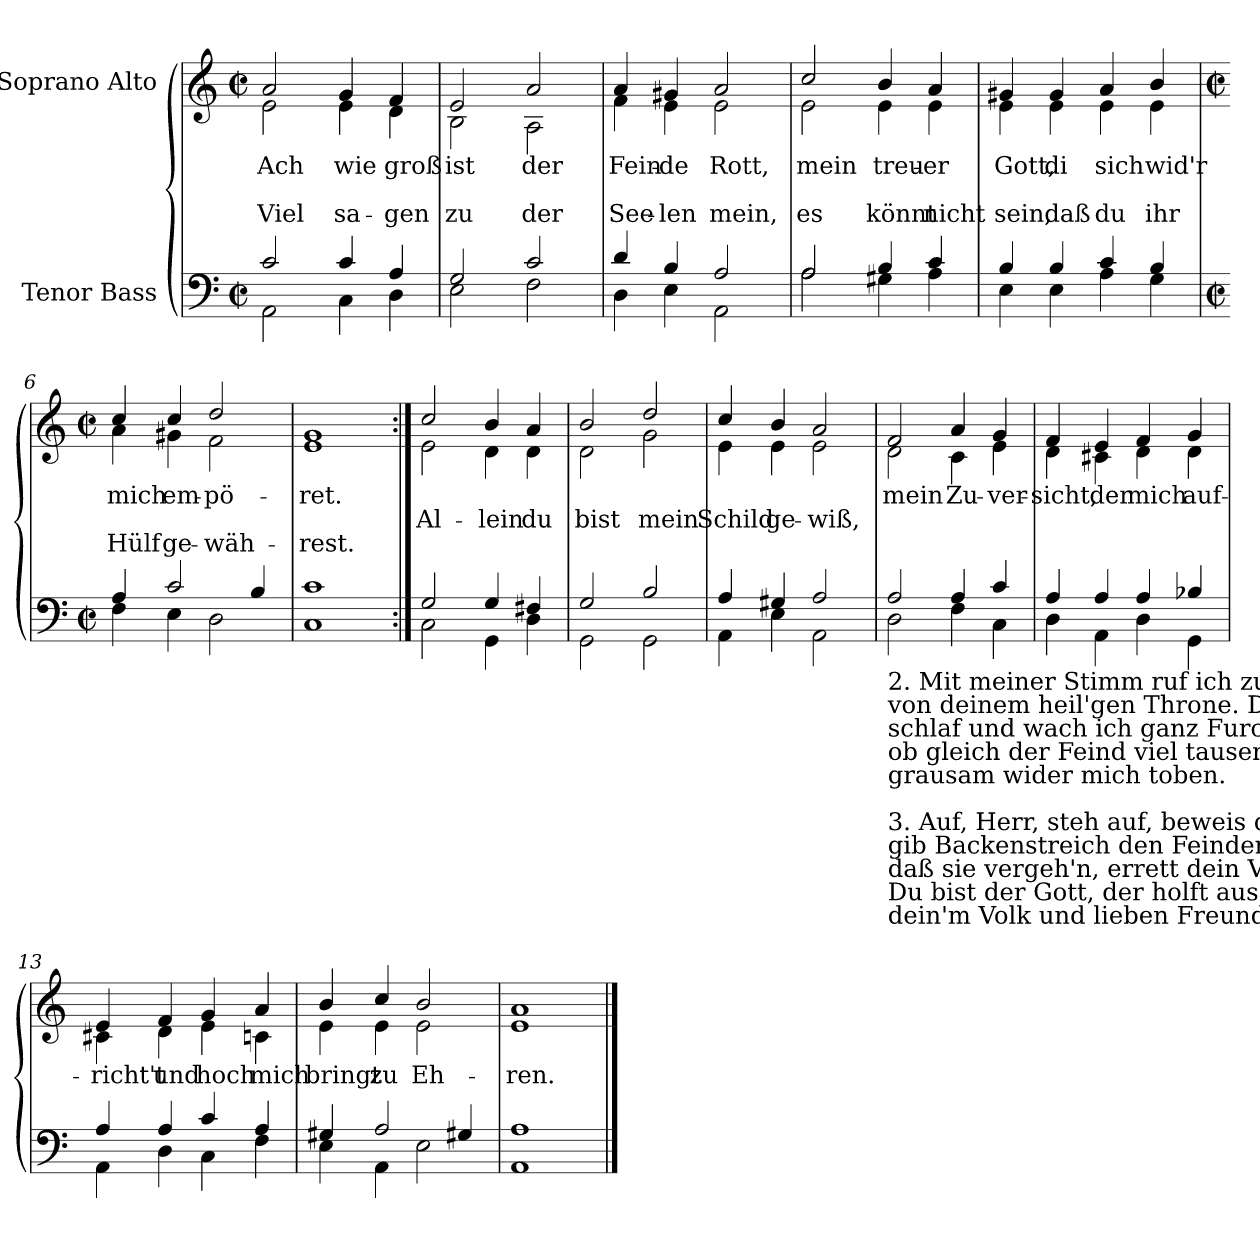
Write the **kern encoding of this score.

**kern	**kern	**text	**text	**text
*part2	*part1	*part1	*part1	*part1
*staff2	*staff1	*staff1	*staff1	*staff1
*I"Tenor Bass	*I"Soprano Alto	*	*	*
*clefF4	*clefG2	*	*	*
*k[]	*k[]	*	*	*
*C:	*C:	*	*	*
*M2/2	*M2/2	*	*	*
*met(c|)	*met(c|)	*	*	*
=1	=1	=1	=1	=1
*^	*	*	*	*
!	!	!LO:TX:a:cj:t=Cornelius Becker\n(1561-1604)	!	!	!
!	!	!LO:TX:a:cj:t=Heinrich Schütz\n(1585-1672)	!	!	!
!	!	!LO:TX:a:cj:t=Psalm 3, SWV 99	!	!	!
!	!	!	!LO:LY:b	!	!LO:LY:b
*	*	*^	*	*	*
2c/	2AA\	2a/	2e\	Ach	.	Viel
!	!	!	!	!LO:LY:b	!	!LO:LY:b
4c/	4C\	4g/	4e\	wie	.	sa-
!	!	!	!	!LO:LY:b	!	!LO:LY:b
4A/	4D\	4f/	4d\	-groß	.	gen
=2	=2	=2	=2	=2	=2	=2
!	!	!	!	!LO:LY:b	!	!LO:LY:b
2G/	2E\	2e/	2B\	ist	.	zu
!	!	!	!	!LO:LY:b	!	!LO:LY:b
2c/	2F\	2a/	2A\	der	.	der
=3	=3	=3	=3	=3	=3	=3
!	!	!	!	!LO:LY:b	!	!LO:LY:b
4d/	4D\	4a/	4f\	Fein-	.	-See-
!	!	!	!	!LO:LY:b	!	!LO:LY:b
4B/	4E\	4g#X/	4e\	-de	.	len
!	!	!	!	!LO:LY:b	!	!LO:LY:b
2A/	2AA\	2a/	2e\	Rott,	.	mein,
=4	=4	=4	=4	=4	=4	=4
!	!	!	!	!LO:LY:b	!	!LO:LY:b
2A/	2A\	2cc/	2e\	mein	.	es
!	!	!	!	!LO:LY:b	!	!LO:LY:b
4B/	4G#X\	4b/	4e\	treu-	.	-könnt
!	!	!	!	!LO:LY:b	!	!LO:LY:b
4c/	4A\	4a/	4e\	er	.	nicht
=5	=5	=5	=5	=5	=5	=5
!	!	!	!	!LO:LY:b	!	!LO:LY:b
4B/	4E\	4g#X/	4e\	Gott,	.	sein,
!	!	!	!	!LO:LY:b	!	!LO:LY:b
4B/	4E\	4g#/	4e\	di	.	daß
!	!	!	!	!LO:LY:b	!	!LO:LY:b
4c/	4A\	4a/	4e\	sich	.	du
!	!	!	!	!LO:LY:b	!	!LO:LY:b
4B/	4G\	4b/	4e\	wid'r	.	ihr
!!LO:LB:g=z	!!
=6	=6	=6	=6	=6	=6	=6
*M2/2	*	*M2/2	*	*	*	*
*met(c|)	*	*met(c|)	*	*	*	*
!	!	!	!	!LO:LY:b	!	!LO:LY:b
4A/	4F\	4cc/	4a\	mich	.	Hülf
!	!	!	!	!LO:LY:b	!	!LO:LY:b
2c/	4E\	4cc/	4g#X\	em-	.	-ge-
!	!	!	!	!LO:LY:b	!	!LO:LY:b
.	2D\	2dd/	2f\	-pö-	.	-wäh-
4B/	.	.	.	.	.	.
=7	=7	=7	=7	=7	=7	=7
!	!	!	!	!LO:LY:b	!	!LO:LY:b
1c/	1C\	1g/	1e\	-ret.	.	rest.
=8:|!	=8:|!	=8:|!	=8:|!	=8:|!	=8:|!	=8:|!
!	!	!	!	!	!LO:LY:b	!
2G/	2C\	2cc/	2e\	.	Al-	.
!	!	!	!	!	!LO:LY:b	!
4G/	4GG\	4b/	4d\	.	-lein	.
!	!	!	!	!	!LO:LY:b	!
4F#X/	4D\	4a/	4d\	.	du	.
=9	=9	=9	=9	=9	=9	=9
!	!	!	!	!	!LO:LY:b	!
2G/	2GG\	2b/	2d\	.	bist	.
!	!	!	!	!	!LO:LY:b	!
2B/	2GG\	2dd/	2g\	.	mein	.
=10	=10	=10	=10	=10	=10	=10
!	!	!	!	!	!LO:LY:b	!
4A/	4AA\	4cc/	4e\	.	Schild	.
!	!	!	!	!	!LO:LY:b	!
4G#X/	4E\	4b/	4e\	.	ge-	.
!	!	!	!	!	!LO:LY:b	!
2A/	2AA\	2a/	2e\	.	-wiß,	.
!!LO:LB:g=z	!!
=11	=11	=11	=11	=11	=11	=11
!LO:TX:b:t=2. Mit meiner Stimm ruf ich zu dir, dein Hülf kommt mir\nvon deinem heil'gen Throne. Darum weil du, Herr, hältest mich,\nschlaf und wach ich ganz Furcht und Sorgen ohne,\nob gleich der Feind viel tausend seind, die rings herüm mit Ungestüm\ngrausam wider mich toben.\n \n3. Auf, Herr, steh auf, beweis dein Kraft, die mir Hülf schafft,\ngib Backenstreich den Feinden, zerschmetter der Gottlosen Zähn,\ndaß sie vergeh'n, errett dein Volk und G'meinde!\nDu bist der Gott, der holft aus Not und Segen gibt zu jeder Frist\ndein'm Volk und lieben Freunden.	!	!	!	!	!	!
!	!	!	!	!LO:LY:b	!	!
2A/	2D\	2f/	2d\	mein	.	.
!	!	!	!	!LO:LY:b	!	!
4A/	4F\	4a/	4c\	Zu-	.	.
!	!	!	!	!LO:LY:b	!	!
4c/	4C\	4g/	4e\	-ver-	.	.
=12	=12	=12	=12	=12	=12	=12
!	!	!	!	!LO:LY:b	!	!
4A/	4D\	4f/	4d\	-sicht,	.	.
!	!	!	!	!LO:LY:b	!	!
4A/	4AA\	4e/	4c#X\	der	.	.
!	!	!	!	!LO:LY:b	!	!
4A/	4D\	4f/	4d\	mich	.	.
!	!	!	!	!LO:LY:b	!	!
4B-X/	4GG\	4g/	4d\	auf-	.	.
=13	=13	=13	=13	=13	=13	=13
!	!	!	!	!LO:LY:b	!	!
4A/	4AA\	4e/	4c#X\	-richt't	.	.
!	!	!	!	!LO:LY:b	!	!
4A/	4D\	4f/	4d\	und	.	.
!	!	!	!	!LO:LY:b	!	!
4c/	4C\	4g/	4e\	hoch	.	.
!	!	!	!	!LO:LY:b	!	!
4A/	4F\	4a/	4cn\	mich	.	.
=14	=14	=14	=14	=14	=14	=14
!	!	!	!	!LO:LY:b	!	!
4G#X/	4E\	4b/	4e\	bringt	.	.
!	!	!	!	!LO:LY:b	!	!
2A/	4AA\	4cc/	4e\	zu	.	.
!	!	!	!	!LO:LY:b	!	!
.	2E\	2b/	2e\	Eh-	.	.
4G#X/	.	.	.	.	.	.
=15	=15	=15	=15	=15	=15	=15
!	!	!	!	!LO:LY:b	!	!
1A/	1AA\	1a/	1e\	-ren.	.	.
*v	*v	*	*	*	*	*
*	*v	*v	*	*	*
==	==	==	==	==
*-	*-	*-	*-	*-
